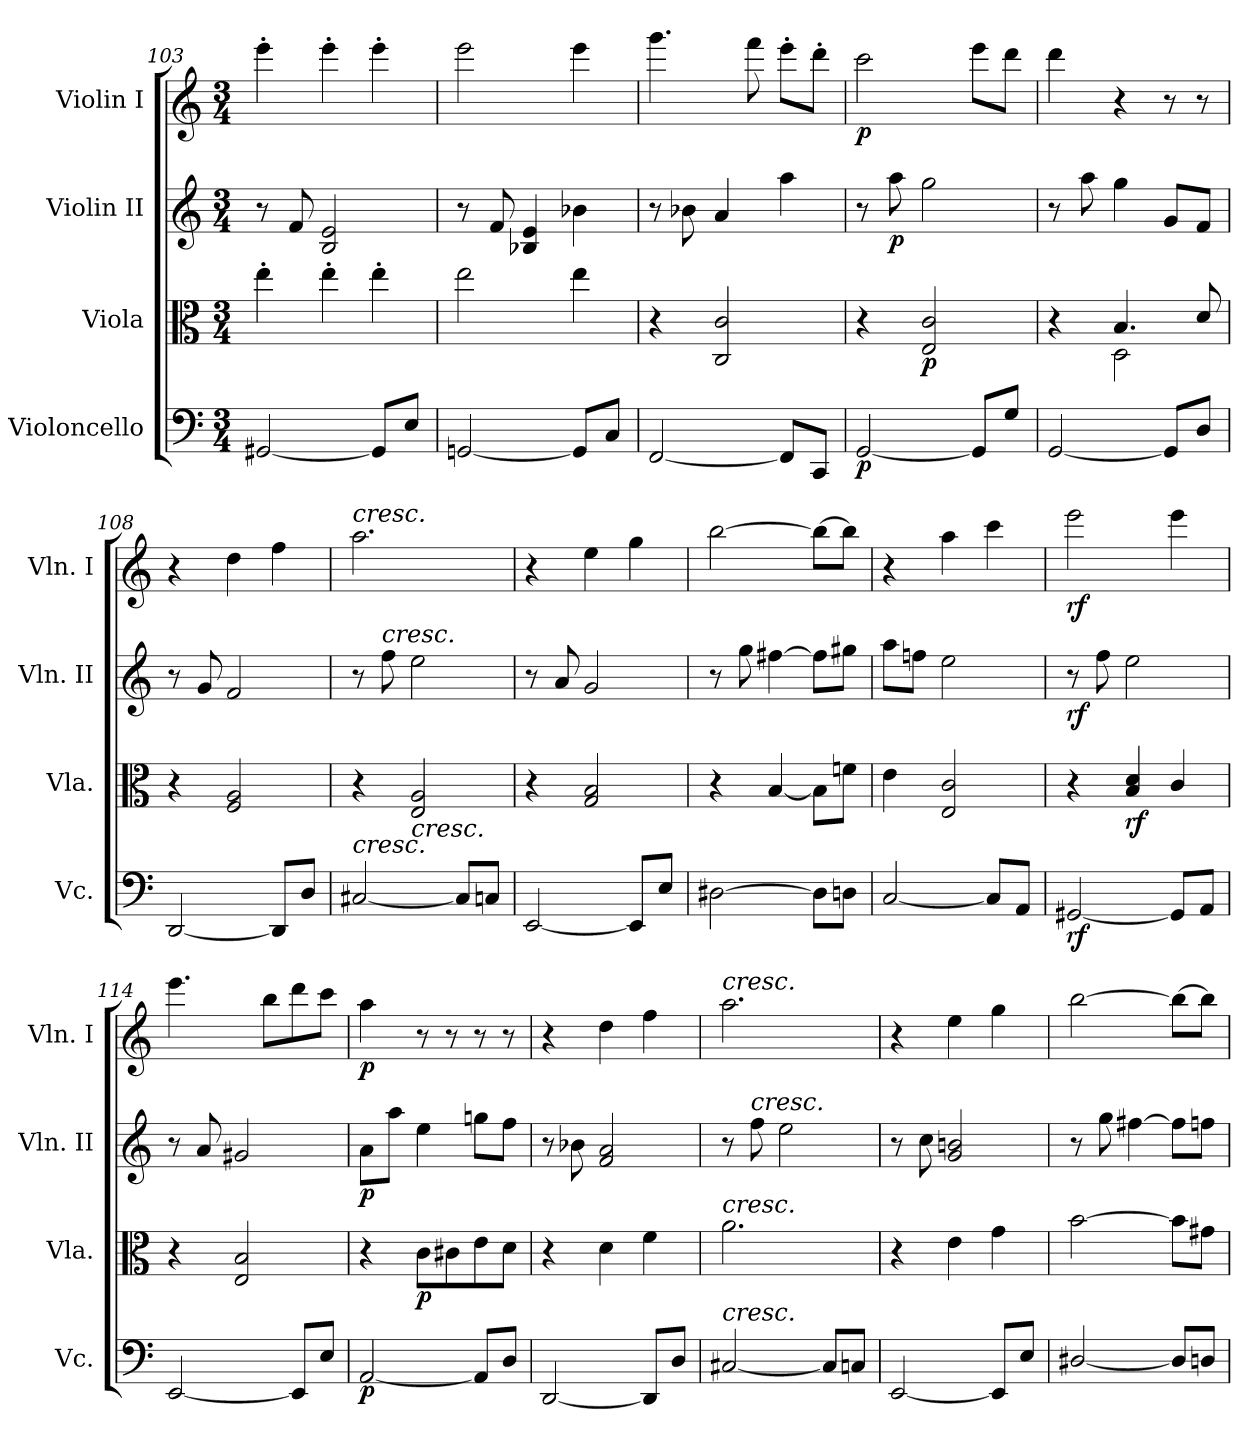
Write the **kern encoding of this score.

**kern	**dynam	**kern	**dynam	**kern	**dynam	**kern	**dynam
*part4	*part4	*part3	*part3	*part2	*part2	*part1	*part1
*staff4	*staff4	*staff3	*staff3	*staff2	*staff2	*staff1	*staff1
*I"Violoncello	*	*I"Viola	*	*I"Violin II	*	*I"Violin I	*
*I'Vc.	*	*I'Vla.	*	*I'Vln. II	*	*I'Vln. I	*
*clefF4	*	*clefC3	*	*clefG2	*	*clefG2	*
*k[]	*	*k[]	*	*k[]	*	*k[]	*
*M3/4	*	*M3/4	*	*M3/4	*	*M3/4	*
=103	=103	=103	=103	=103	=103	=103	=103
[2GG#X/	.	4ee'\	.	8r	.	4eee'\	.
.	.	.	.	8f/	.	.	.
.	.	4ee'\	.	2B/ 2e/	.	4eee'\	.
8GG#/L]	.	4ee'\	.	.	.	4eee'\	.
8E/J	.	.	.	.	.	.	.
=104	=104	=104	=104	=104	=104	=104	=104
[2GGn/	.	2ee\	.	8r	.	2eee\	.
.	.	.	.	8f/	.	.	.
.	.	.	.	4B-X/ 4e/	.	.	.
8GG/L]	.	4ee\	.	4b-X\	.	4eee\	.
8C/J	.	.	.	.	.	.	.
=105	=105	=105	=105	=105	=105	=105	=105
[2FF/	.	4r	.	8r	.	4.ggg\	.
.	.	.	.	8b-X\	.	.	.
.	.	2C/ 2c/	.	4a/	.	.	.
.	.	.	.	.	.	8fff\	.
8FF/L]	.	.	.	4aa\	.	8eee'\L	.
8CC/J	.	.	.	.	.	8ddd'\J	.
=106	=106	=106	=106	=106	=106	=106	=106
!	!LO:DY:b	!	!	!	!	!	!LO:DY:b
[2GG/	p	4r	.	8r	.	2ccc\	p
!	!	!	!	!	!LO:DY:b	!	!
.	.	.	.	8aa\	p	.	.
!	!	!	!LO:DY:b	!	!	!	!
.	.	2E/ 2c/	p	2gg\	.	.	.
8GG/L]	.	.	.	.	.	8eee\L	.
8G/J	.	.	.	.	.	8ddd\J	.
=107	=107	=107	=107	=107	=107	=107	=107
*	*	*^	*	*	*	*	*
[2GG/	.	4r	4ryy	.	8r	.	4ddd\	.
.	.	.	.	.	8aa\	.	.	.
.	.	4.B/	2D\	.	4gg\	.	4r	.
8GG/L]	.	.	.	.	8g/L	.	8r	.
8D/J	.	8d/	.	.	8f/J	.	8r	.
*	*	*v	*v	*	*	*	*	*
=108	=108	=108	=108	=108	=108	=108	=108
[2DD/	.	4r	.	8r	.	4r	.
.	.	.	.	8g/	.	.	.
.	.	2F/ 2A/	.	2f/	.	4dd\	.
8DD/L]	.	.	.	.	.	4ff\	.
8D/J	.	.	.	.	.	.	.
=109	=109	=109	=109	=109	=109	=109	=109
!	!	!	!	!	!	!LO:TX:a:i:t=cresc.	!
!LO:TX:a:i:t=cresc.	!	!	!	!	!	!	!
[2C#X/	.	4r	.	8r	.	2.aa\	.
!	!	!	!	!LO:TX:a:i:t=cresc.	!	!	!
.	.	.	.	8ff\	.	.	.
!	!	!LO:TX:b:i:t=cresc.	!	!	!	!	!
.	.	2E/ 2A/	.	2ee\	.	.	.
8C#/L]	.	.	.	.	.	.	.
8Cn/J	.	.	.	.	.	.	.
=110	=110	=110	=110	=110	=110	=110	=110
[2EE/	.	4r	.	8r	.	4r	.
.	.	.	.	8a/	.	.	.
.	.	2G/ 2B/	.	2g/	.	4ee\	.
8EE/L]	.	.	.	.	.	4gg\	.
8E/J	.	.	.	.	.	.	.
=111	=111	=111	=111	=111	=111	=111	=111
[2D#X\	.	4r	.	8r	.	[2bb\	.
.	.	.	.	8gg\	.	.	.
.	.	[4B/	.	[4ff#X\	.	.	.
8D#\L]	.	8B\L]	.	8ff#\L]	.	8bb\L_	.
8Dn\J	.	8fn\J	.	8gg#X\J	.	8bb\J]	.
=112	=112	=112	=112	=112	=112	=112	=112
[2C/	.	4e\	.	8aa\L	.	4r	.
.	.	.	.	8ffn\J	.	.	.
.	.	2E/ 2c/	.	2ee\	.	4aa\	.
8C/L]	.	.	.	.	.	4ccc\	.
8AA/J	.	.	.	.	.	.	.
=113	=113	=113	=113	=113	=113	=113	=113
!	!LO:DY:b	!	!	!	!LO:DY:b	!	!LO:DY:b
[2GG#X/	rf	4r	.	8r	rf	2eee\	rf
.	.	.	.	8ff\	.	.	.
!	!	!	!LO:DY:b	!	!	!	!
.	.	4B/ 4d/	rf	2ee\	.	.	.
8GG#/L]	.	4c/	.	.	.	4eee\	.
8AA/J	.	.	.	.	.	.	.
=114	=114	=114	=114	=114	=114	=114	=114
[2EE/	.	4r	.	8r	.	4.eee\	.
.	.	.	.	8a/	.	.	.
.	.	2E/ 2B/	.	2g#X/	.	.	.
.	.	.	.	.	.	8bb\L	.
8EE/L]	.	.	.	.	.	8ddd\	.
8E/J	.	.	.	.	.	8ccc\J	.
=115	=115	=115	=115	=115	=115	=115	=115
!	!LO:DY:b	!	!	!	!LO:DY:b	!	!LO:DY:b
[2AA/	p	4r	.	8a\L	p	4aa\	p
.	.	.	.	8aa\J	.	.	.
!	!	!	!LO:DY:b	!	!	!	!
.	.	8c\L	p	4ee\	.	8r	.
.	.	8c#X\	.	.	.	8r	.
8AA/L]	.	8e\	.	8ggn\L	.	8r	.
8D/J	.	8d\J	.	8ff\J	.	8r	.
=116	=116	=116	=116	=116	=116	=116	=116
[2DD/	.	4r	.	8r	.	4r	.
.	.	.	.	8b-X\	.	.	.
.	.	4d\	.	2f/ 2a/	.	4dd\	.
8DD/L]	.	4f\	.	.	.	4ff\	.
8D/J	.	.	.	.	.	.	.
=117	=117	=117	=117	=117	=117	=117	=117
!	!	!	!	!	!	!LO:TX:a:i:t=cresc.	!
!	!	!LO:TX:a:i:t=cresc.	!	!	!	!	!
!LO:TX:a:i:t=cresc.	!	!	!	!	!	!	!
[2C#X/	.	2.a\	.	8r	.	2.aa\	.
!	!	!	!	!LO:TX:a:i:t=cresc.	!	!	!
.	.	.	.	8ff\	.	.	.
.	.	.	.	2ee\	.	.	.
8C#/L]	.	.	.	.	.	.	.
8Cn/J	.	.	.	.	.	.	.
=118	=118	=118	=118	=118	=118	=118	=118
[2EE/	.	4r	.	8r	.	4r	.
.	.	.	.	8cc\	.	.	.
.	.	4e\	.	2g/ 2bn/	.	4ee\	.
8EE/L]	.	4g\	.	.	.	4gg\	.
8E/J	.	.	.	.	.	.	.
=119	=119	=119	=119	=119	=119	=119	=119
[2D#X/	.	[2b\	.	8r	.	[2bb\	.
.	.	.	.	8gg\	.	.	.
.	.	.	.	[4ff#X\	.	.	.
8D#/L]	.	8b\L]	.	8ff#\L]	.	8bb\L_	.
8Dn/J	.	8g#X\J	.	8ffn\J	.	8bb\J]	.
=	=	=	=	=	=	=	=
*-	*-	*-	*-	*-	*-	*-	*-
